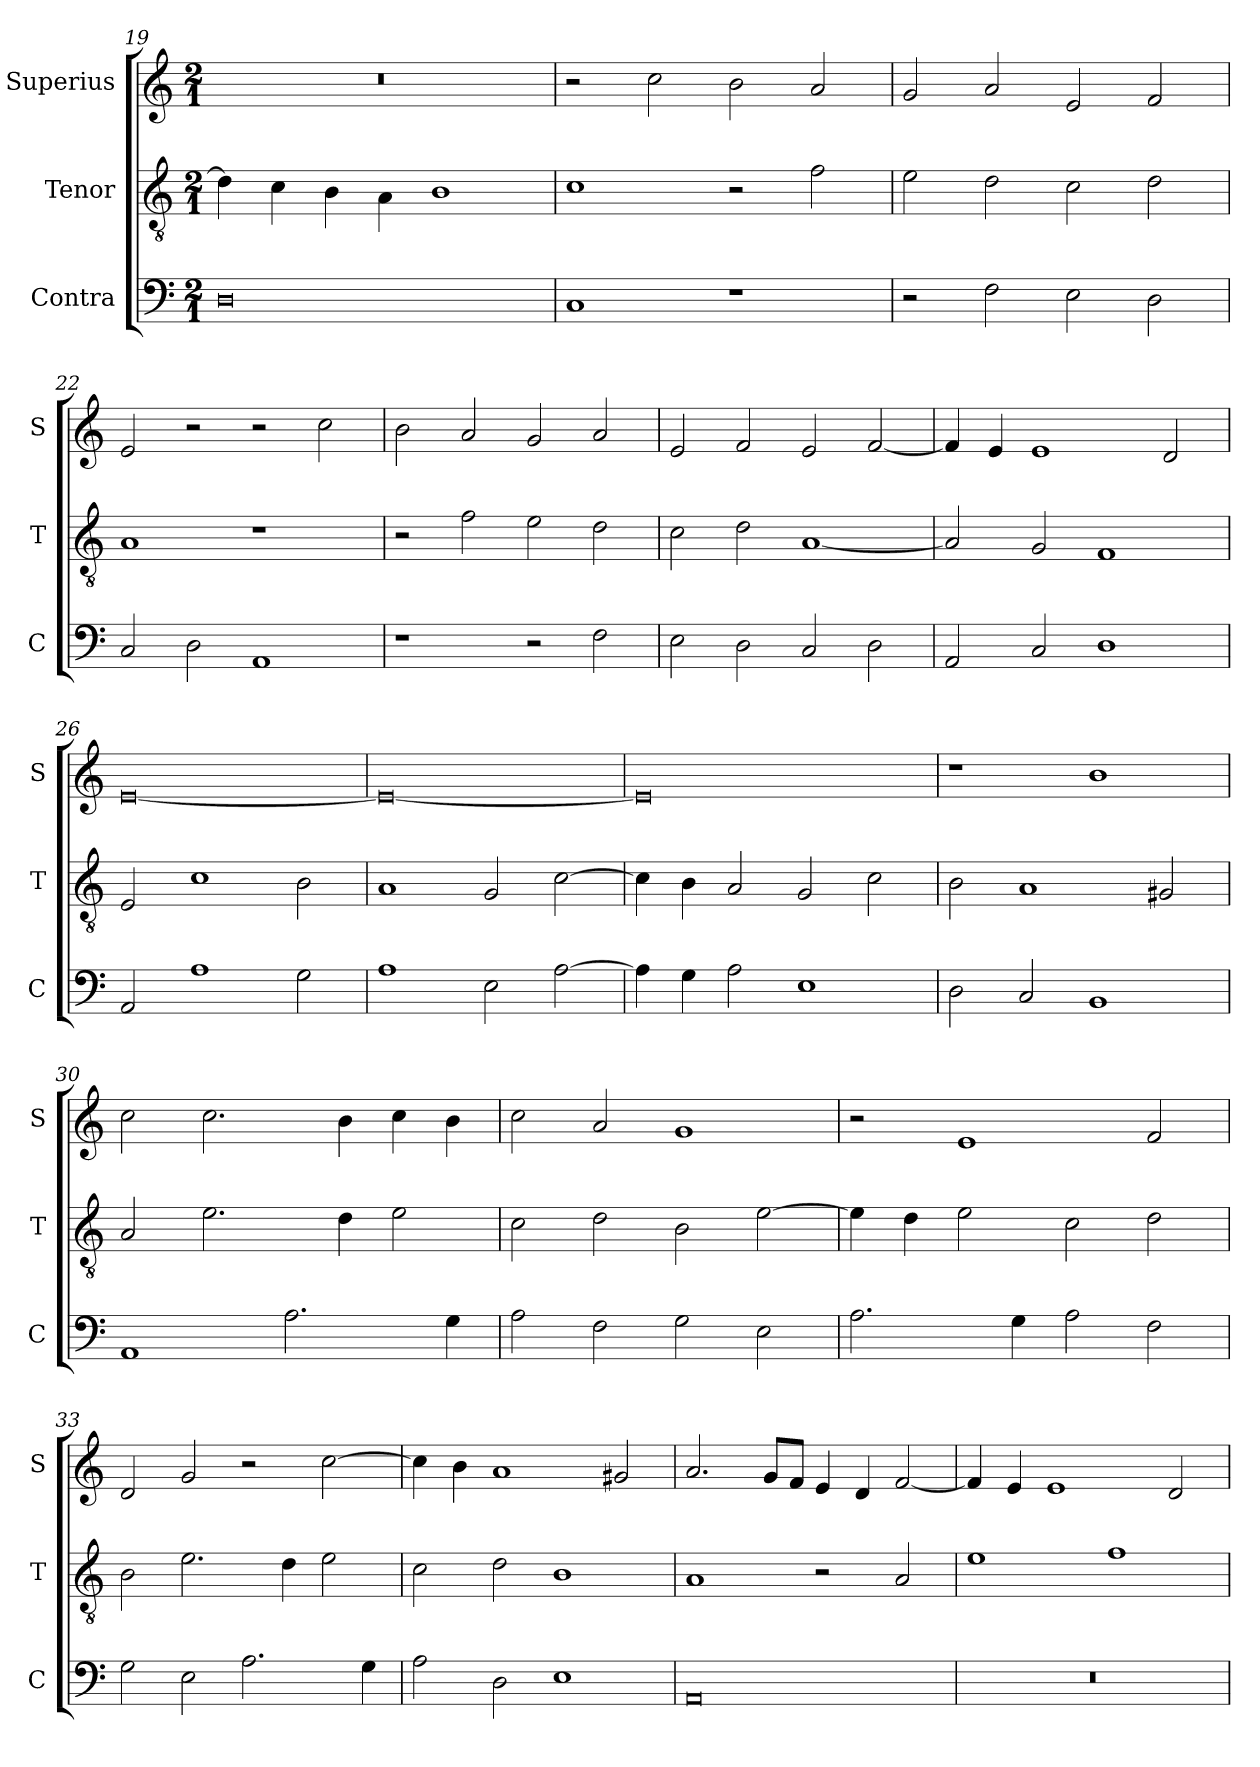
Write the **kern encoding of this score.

**kern	**kern	**kern
*part3	*part2	*part1
*staff3	*staff2	*staff1
*I"Contra	*I"Tenor	*I"Superius
*I'C	*I'T	*I'S
*clefF4	*clefGv2	*clefG2
*k[]	*k[]	*k[]
*M2/1	*M2/1	*M2/1
=19	=19	=19
0D	4d\]	0r
.	4c\	.
.	4B\	.
.	4A\	.
.	1B\	.
=20	=20	=20
1C/	1c\	2r
.	.	2cc\
1r	2r	2b\
.	2f\	2a/
=21	=21	=21
2r	2e\	2g/
2F\	2d\	2a/
2E\	2c\	2e/
2D\	2d\	2f/
=22	=22	=22
2C/	1A/	2e/
2D\	.	2r
1AA/	1r	2r
.	.	2cc\
=23	=23	=23
1r	2r	2b\
.	2f\	2a/
2r	2e\	2g/
2F\	2d\	2a/
=24	=24	=24
2E\	2c\	2e/
2D\	2d\	2f/
2C/	[1A/	2e/
2D\	.	[2f/
=25	=25	=25
2AA/	2A/]	4f/]
.	.	4e/
2C/	2G/	1e/
1D\	1F/	.
.	.	2d/
=26	=26	=26
2AA/	2E/	[0e
1A\	1c\	.
2G\	2B\	.
=27	=27	=27
1A\	1A/	0e_
2E\	2G/	.
[2A\	[2c\	.
=28	=28	=28
4A\]	4c\]	0e]
4G\	4B\	.
2A\	2A/	.
1E\	2G/	.
.	2c\	.
=29	=29	=29
2D\	2B\	1r
2C/	1A/	.
1BB/	.	1b\
.	2G#X/	.
=30	=30	=30
1AA/	2A/	2cc\
.	2.e\	2.cc\
2.A\	.	.
.	4d\	4b\
.	2e\	4cc\
4G\	.	4b\
=31	=31	=31
2A\	2c\	2cc\
2F\	2d\	2a/
2G\	2B\	1g/
2E\	[2e\	.
=32	=32	=32
2.A\	4e\]	2r
.	4d\	.
.	2e\	1e/
4G\	.	.
2A\	2c\	.
2F\	2d\	2f/
=33	=33	=33
2G\	2B\	2d/
2E\	2.e\	2g/
2.A\	.	2r
.	4d\	.
.	2e\	[2cc\
4G\	.	.
=34	=34	=34
2A\	2c\	4cc\]
.	.	4b\
2D\	2d\	1a/
1E\	1B\	.
.	.	2g#X/
=35	=35	=35
0AA	1A/	2.a/
.	.	8g/L
.	.	8f/J
.	2r	4e/
.	.	4d/
.	2A/	[2f/
=36	=36	=36
0r	1e\	4f/]
.	.	4e/
.	.	1e/
.	1f\	.
.	.	2d/
=	=	=
*-	*-	*-
